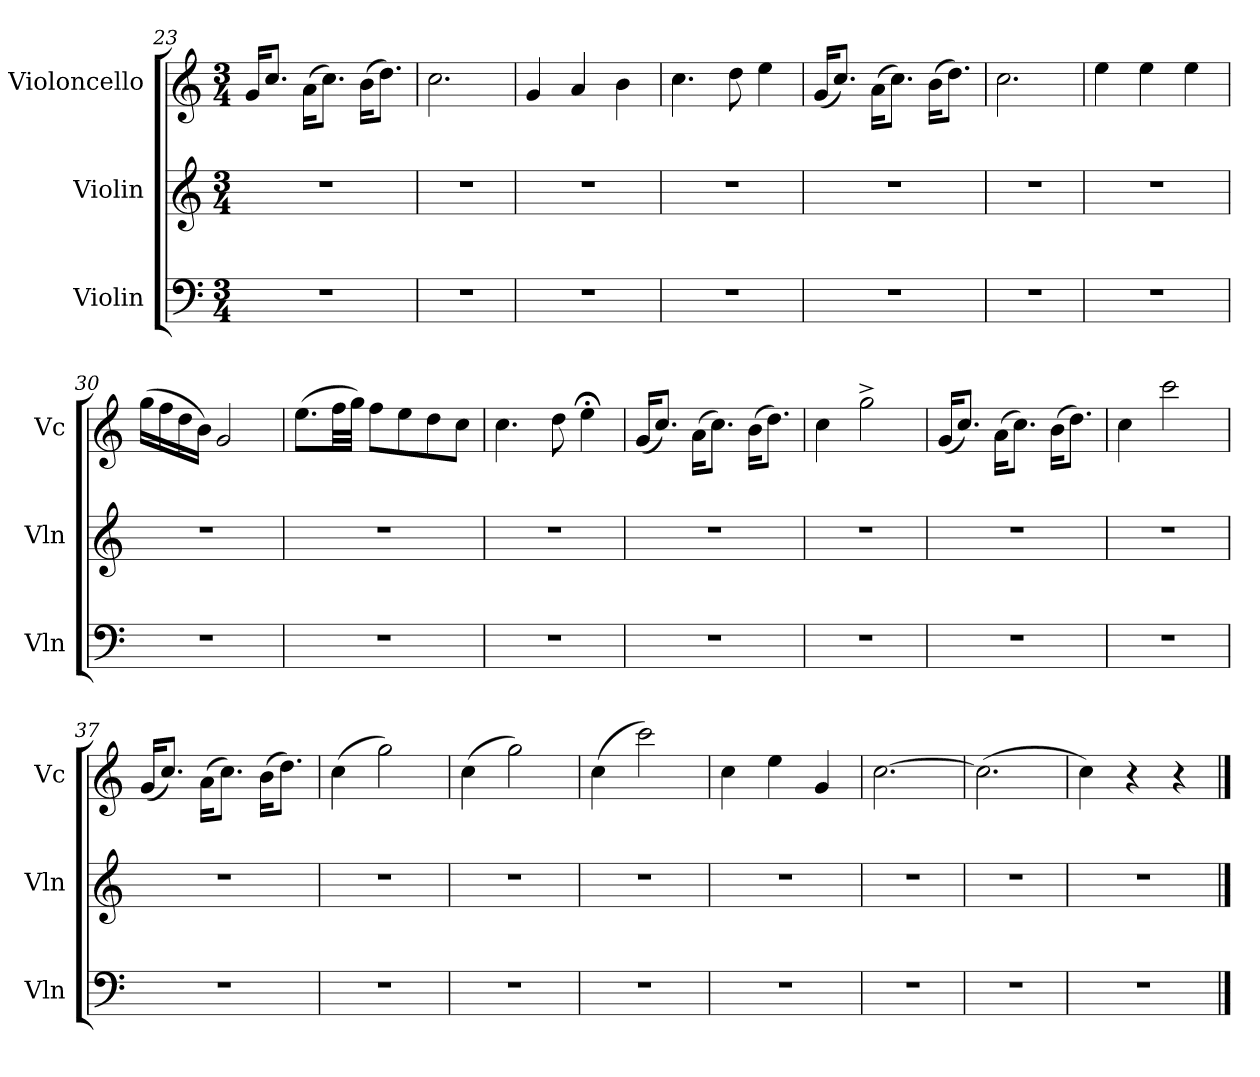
**kern	**kern	**kern
*part3	*part2	*part1
*staff3	*staff2	*staff1
*I"Violin	*I"Violin	*I"Violoncello
*I'Vln	*I'Vln	*I'Vc
*clefF4	*clefG2	*clefG2
*M3/4	*M3/4	*M3/4
=23	=23	=23
2.r	2.r	16gKL
.	.	8.ccJ
.	.	(>16aKL
.	.	8.ccJ)
.	.	(>16bKL
.	.	8.ddJ)
=24	=24	=24
2.r	2.r	2.cc\
=25	=25	=25
2.r	2.r	4g/
.	.	4a/
.	.	4b\
!!LO:PB:g=z
=26	=26	=26
2.r	2.r	4.cc\
.	.	8dd\
.	.	(<4ee\
=27	=27	=27
2.r	2.r	(<16gKL
.	.	8.ccJ)
.	.	(>16aKL
.	.	8.ccJ)
.	.	(>16bKL
.	.	8.ddJ)
=28	=28	=28
2.r	2.r	2.cc\
=29	=29	=29
2.r	2.r	4ee\
.	.	4ee\
.	.	4ee\
=30	=30	=30
2.r	2.r	(>16ggLL
.	.	16ff
.	.	16dd
.	.	16bJJ)
.	.	2g/
=31	=31	=31
2.r	2.r	(>8.eeL
.	.	32ffLL
.	.	32ggJJJ)
.	.	8ffL
.	.	8ee
.	.	8dd
.	.	8ccJ
=32	=32	=32
2.r	2.r	4.cc\
.	.	8dd\
.	.	4ee;<\
!!LO:LB:g=z
=33	=33	=33
2.r	2.r	(<16gKL
.	.	8.ccJ)
.	.	(>16aKL
.	.	8.ccJ)
.	.	(>16bKL
.	.	8.ddJ)
=34	=34	=34
2.r	2.r	4cc\
.	.	2gg^\
=35	=35	=35
2.r	2.r	(<16gKL
.	.	8.ccJ)
.	.	(>16aKL
.	.	8.ccJ)
.	.	(>16bKL
.	.	8.ddJ)
=36	=36	=36
2.r	2.r	4cc\
.	.	2ccc\
=37	=37	=37
2.r	2.r	(<16gKL
.	.	8.ccJ)
.	.	(>16aKL
.	.	8.ccJ)
.	.	(>16bKL
.	.	8.ddJ)
=38	=38	=38
2.r	2.r	(>4cc\
.	.	2gg\)
=39	=39	=39
2.r	2.r	(>4cc\
.	.	2gg\)
!!LO:LB:g=z
=40	=40	=40
2.r	2.r	(>4cc\
.	.	2ccc\)
=41	=41	=41
2.r	2.r	4cc\
.	.	(<4ee\
.	.	4g/
=42	=42	=42
2.r	2.r	[2.cc\
=43	=43	=43
2.r	2.r	(>2.cc\]
=44	=44	=44
2.r	2.r	4cc\)
.	.	4r
.	.	4r
==	==	==
*-	*-	*-
